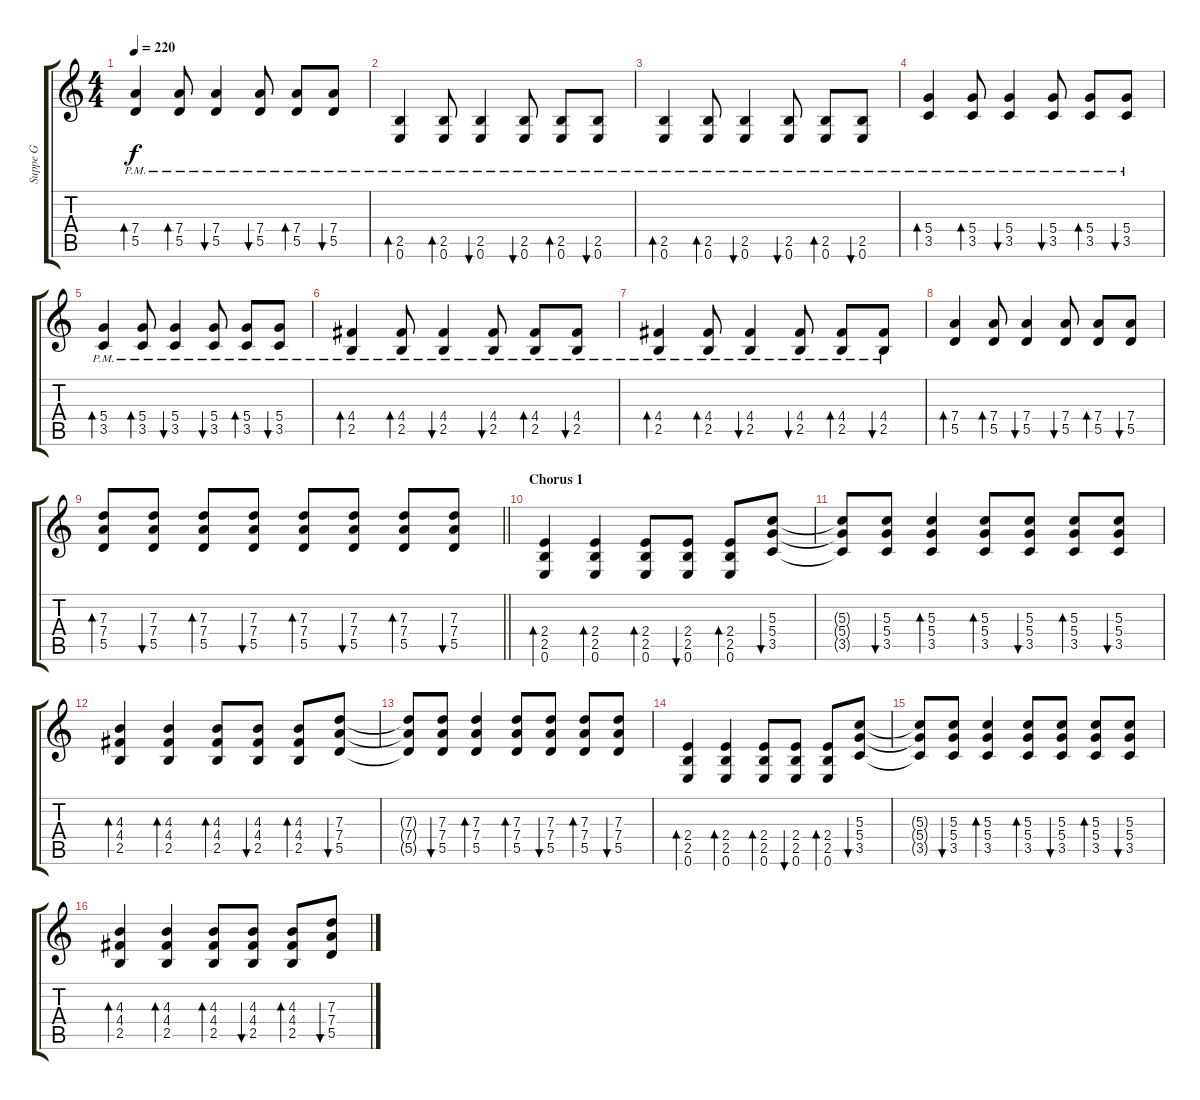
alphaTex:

\track ("Suppe G" "Suppe G") {instrument distortionguitar}
\staff {score tabs}
\tuning (E4 B3 G3 D3 A2 E2) {hide}
\ts (4 4)
\tempo 220
\clef g2
\ks c
(7.4{pm} 5.5{pm}).4{bd 60 dy f} (7.4{pm} 5.5{pm}).8{bd 60} (7.4{pm} 5.5{pm}).4{bu 60} (7.4{pm} 5.5{pm}).8{bu 60} (7.4{pm} 5.5{pm}).8{bd 60} (7.4{pm} 5.5{pm}).8{bu 60} |
(2.5{pm} 0.6{pm}).4{bd 60} (2.5{pm} 0.6{pm}).8{bd 60} (2.5{pm} 0.6{pm}).4{bu 60} (2.5{pm} 0.6{pm}).8{bu 60} (2.5{pm} 0.6{pm}).8{bd 60} (2.5{pm} 0.6{pm}).8{bu 60} |
(2.5{pm} 0.6{pm}).4{bd 60} (2.5{pm} 0.6{pm}).8{bd 60} (2.5{pm} 0.6{pm}).4{bu 60} (2.5{pm} 0.6{pm}).8{bu 60} (2.5{pm} 0.6{pm}).8{bd 60} (2.5{pm} 0.6{pm}).8{bu 60} |
(5.4{pm} 3.5{pm}).4{bd 60} (5.4{pm} 3.5{pm}).8{bd 60} (5.4{pm} 3.5{pm}).4{bu 60} (5.4{pm} 3.5{pm}).8{bu 60} (5.4{pm} 3.5{pm}).8{bd 60} (5.4{pm} 3.5{pm}).8{bu 60} |
(5.4{pm} 3.5{pm}).4{bd 60} (5.4{pm} 3.5{pm}).8{bd 60} (5.4{pm} 3.5{pm}).4{bu 60} (5.4{pm} 3.5{pm}).8{bu 60} (5.4{pm} 3.5{pm}).8{bd 60} (5.4{pm} 3.5{pm}).8{bu 60} |
(4.4{pm} 2.5{pm}).4{bd 60} (4.4{pm} 2.5{pm}).8{bd 60} (4.4{pm} 2.5{pm}).4{bu 60} (4.4{pm} 2.5{pm}).8{bu 60} (4.4{pm} 2.5{pm}).8{bd 60} (4.4{pm} 2.5{pm}).8{bu 60} |
(4.4{pm} 2.5{pm}).4{bd 60} (4.4{pm} 2.5{pm}).8{bd 60} (4.4{pm} 2.5{pm}).4{bu 60} (4.4{pm} 2.5{pm}).8{bu 60} (4.4{pm} 2.5{pm}).8{bd 60} (4.4{pm} 2.5{pm}).8{bu 60} |
(7.4 5.5).4{bd 60} (7.4 5.5).8{bd 60} (7.4 5.5).4{bu 60} (7.4 5.5).8{bu 60} (7.4 5.5).8{bd 60} (7.4 5.5).8{bu 60} |
\barLineRight lightlight
(7.3 7.4 5.5).8{bd 60} (7.3 7.4 5.5).8{bu 60} (7.3 7.4 5.5).8{bd 60} (7.3 7.4 5.5).8{bu 60} (7.3 7.4 5.5).8{bd 60} (7.3 7.4 5.5).8{bu 60} (7.3 7.4 5.5).8{bd 60} (7.3 7.4 5.5).8{bu 60} |
\section ("" "Chorus 1")
(2.4 2.5 0.6).4{bd 60} (2.4 2.5 0.6).4{bd 60} (2.4 2.5 0.6).8{bd 60} (2.4 2.5 0.6).8{bu 60} (2.4 2.5 0.6).8{bd 60} (5.3 5.4 3.5).8{bu 60} |
(5.3{t} 5.4{t} 3.5{t}).8 (5.3 5.4 3.5).8{bu 60} (5.3 5.4 3.5).4{bd 60} (5.3 5.4 3.5).8{bd 60} (5.3 5.4 3.5).8{bu 60} (5.3 5.4 3.5).8{bd 60} (5.3 5.4 3.5).8{bu 60} |
(4.3 4.4 2.5).4{bd 60} (4.3 4.4 2.5).4{bd 60} (4.3 4.4 2.5).8{bd 60} (4.3 4.4 2.5).8{bu 60} (4.3 4.4 2.5).8{bd 60} (7.3 7.4 5.5).8{bu 60} |
(7.3{t} 7.4{t} 5.5{t}).8 (7.3 7.4 5.5).8{bu 60} (7.3 7.4 5.5).4{bd 60} (7.3 7.4 5.5).8{bd 60} (7.3 7.4 5.5).8{bu 60} (7.3 7.4 5.5).8{bd 120} (7.3 7.4 5.5).8{bu 120} |
(2.4 2.5 0.6).4{bd 60} (2.4 2.5 0.6).4{bd 60} (2.4 2.5 0.6).8{bd 60} (2.4 2.5 0.6).8{bu 60} (2.4 2.5 0.6).8{bd 60} (5.3 5.4 3.5).8{bu 60} |
(5.3{t} 5.4{t} 3.5{t}).8 (5.3 5.4 3.5).8{bu 60} (5.3 5.4 3.5).4{bd 60} (5.3 5.4 3.5).8{bd 60} (5.3 5.4 3.5).8{bu 60} (5.3 5.4 3.5).8{bd 60} (5.3 5.4 3.5).8{bu 60} |
(4.3 4.4 2.5).4{bd 60} (4.3 4.4 2.5).4{bd 60} (4.3 4.4 2.5).8{bd 60} (4.3 4.4 2.5).8{bu 60} (4.3 4.4 2.5).8{bd 60} (7.3 7.4 5.5).8{bu 60}
